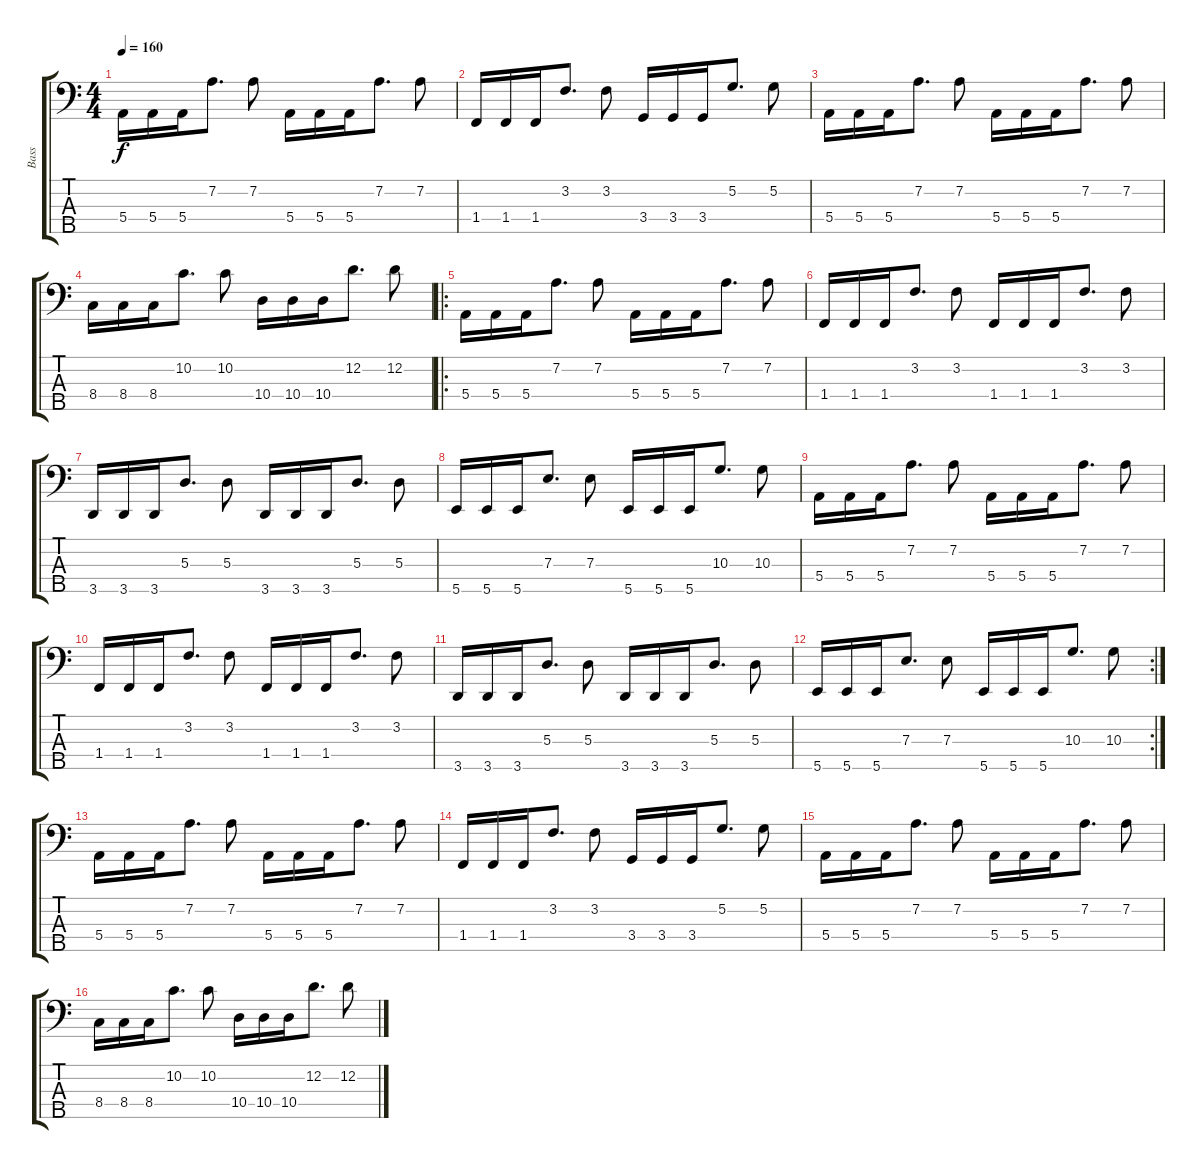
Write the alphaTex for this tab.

\track ("Bass" "Bass") {instrument electricbasspick}
\staff {score tabs}
\tuning (G2 D2 A1 E1 B0) {hide}
\ts (4 4)
\tempo 160
\clef f4
\ks c
5.4.16{dy f} 5.4.16 5.4.16 7.2.8{d} 7.2.8 5.4.16 5.4.16 5.4.16 7.2.8{d} 7.2.8 |
1.4.16 1.4.16 1.4.16 3.2.8{d} 3.2.8 3.4.16 3.4.16 3.4.16 5.2.8{d} 5.2.8 |
5.4.16 5.4.16 5.4.16 7.2.8{d} 7.2.8 5.4.16 5.4.16 5.4.16 7.2.8{d} 7.2.8 |
8.4.16 8.4.16 8.4.16 10.2.8{d} 10.2.8 10.4.16 10.4.16 10.4.16 12.2.8{d} 12.2.8 |
\ro
5.4.16 5.4.16 5.4.16 7.2.8{d} 7.2.8 5.4.16 5.4.16 5.4.16 7.2.8{d} 7.2.8 |
1.4.16 1.4.16 1.4.16 3.2.8{d} 3.2.8 1.4.16 1.4.16 1.4.16 3.2.8{d} 3.2.8 |
3.5.16 3.5.16 3.5.16 5.3.8{d} 5.3.8 3.5.16 3.5.16 3.5.16 5.3.8{d} 5.3.8 |
5.5.16 5.5.16 5.5.16 7.3.8{d} 7.3.8 5.5.16 5.5.16 5.5.16 10.3.8{d} 10.3.8 |
5.4.16 5.4.16 5.4.16 7.2.8{d} 7.2.8 5.4.16 5.4.16 5.4.16 7.2.8{d} 7.2.8 |
1.4.16 1.4.16 1.4.16 3.2.8{d} 3.2.8 1.4.16 1.4.16 1.4.16 3.2.8{d} 3.2.8 |
3.5.16 3.5.16 3.5.16 5.3.8{d} 5.3.8 3.5.16 3.5.16 3.5.16 5.3.8{d} 5.3.8 |
\rc 2
5.5.16 5.5.16 5.5.16 7.3.8{d} 7.3.8 5.5.16 5.5.16 5.5.16 10.3.8{d} 10.3.8 |
5.4.16 5.4.16 5.4.16 7.2.8{d} 7.2.8 5.4.16 5.4.16 5.4.16 7.2.8{d} 7.2.8 |
1.4.16 1.4.16 1.4.16 3.2.8{d} 3.2.8 3.4.16 3.4.16 3.4.16 5.2.8{d} 5.2.8 |
5.4.16 5.4.16 5.4.16 7.2.8{d} 7.2.8 5.4.16 5.4.16 5.4.16 7.2.8{d} 7.2.8 |
8.4.16 8.4.16 8.4.16 10.2.8{d} 10.2.8 10.4.16 10.4.16 10.4.16 12.2.8{d} 12.2.8
